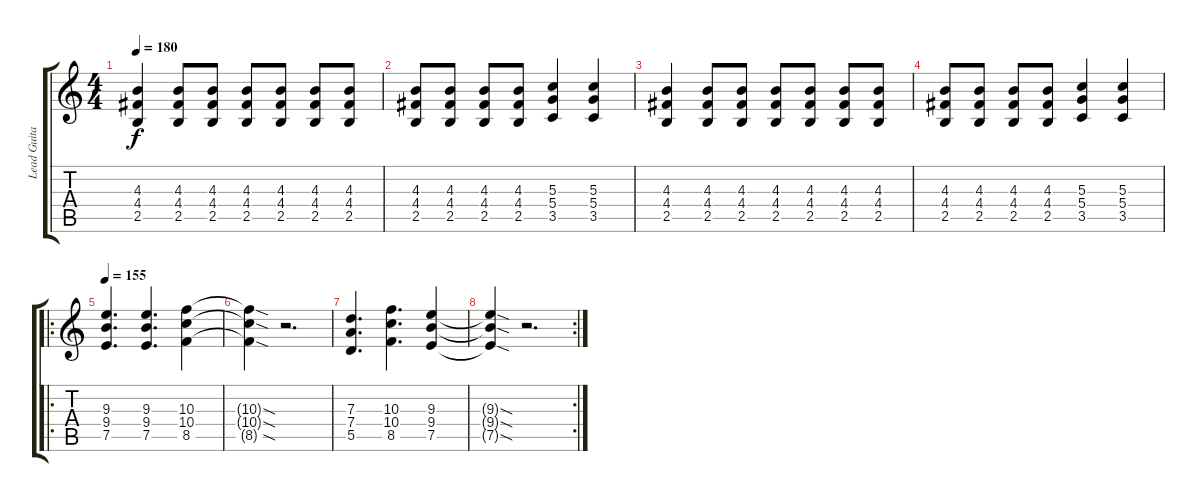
\track ("Lead Guitar" "Lead Guita") {instrument overdrivenguitar}
\staff {score tabs}
\tuning (E4 B3 G3 D3 A2 E2) {hide}
\ts (4 4)
\tempo 180
\clef g2
\ks c
(4.3 4.4 2.5).4{dy f} (4.3 4.4 2.5).8 (4.3 4.4 2.5).8 (4.3 4.4 2.5).8 (4.3 4.4 2.5).8 (4.3 4.4 2.5).8 (4.3 4.4 2.5).8 |
(4.3 4.4 2.5).8 (4.3 4.4 2.5).8 (4.3 4.4 2.5).8 (4.3 4.4 2.5).8 (5.3 5.4 3.5).4 (5.3 5.4 3.5).4 |
(4.3 4.4 2.5).4 (4.3 4.4 2.5).8 (4.3 4.4 2.5).8 (4.3 4.4 2.5).8 (4.3 4.4 2.5).8 (4.3 4.4 2.5).8 (4.3 4.4 2.5).8 |
(4.3 4.4 2.5).8 (4.3 4.4 2.5).8 (4.3 4.4 2.5).8 (4.3 4.4 2.5).8 (5.3 5.4 3.5).4 (5.3 5.4 3.5).4 |
\ro
\tempo 155
(9.3 9.4 7.5).4{d} (9.3 9.4 7.5).4{d} (10.3 10.4 8.5).4 |
(10.3{sod t} 10.4{sod t} 8.5{sod t}).4 r.2{d} |
(7.3 7.4 5.5).4{d} (10.3 10.4 8.5).4{d} (9.3 9.4 7.5).4 |
\rc 2
(9.3{sod t} 9.4{sod t} 7.5{sod t}).4 r.2{d}
